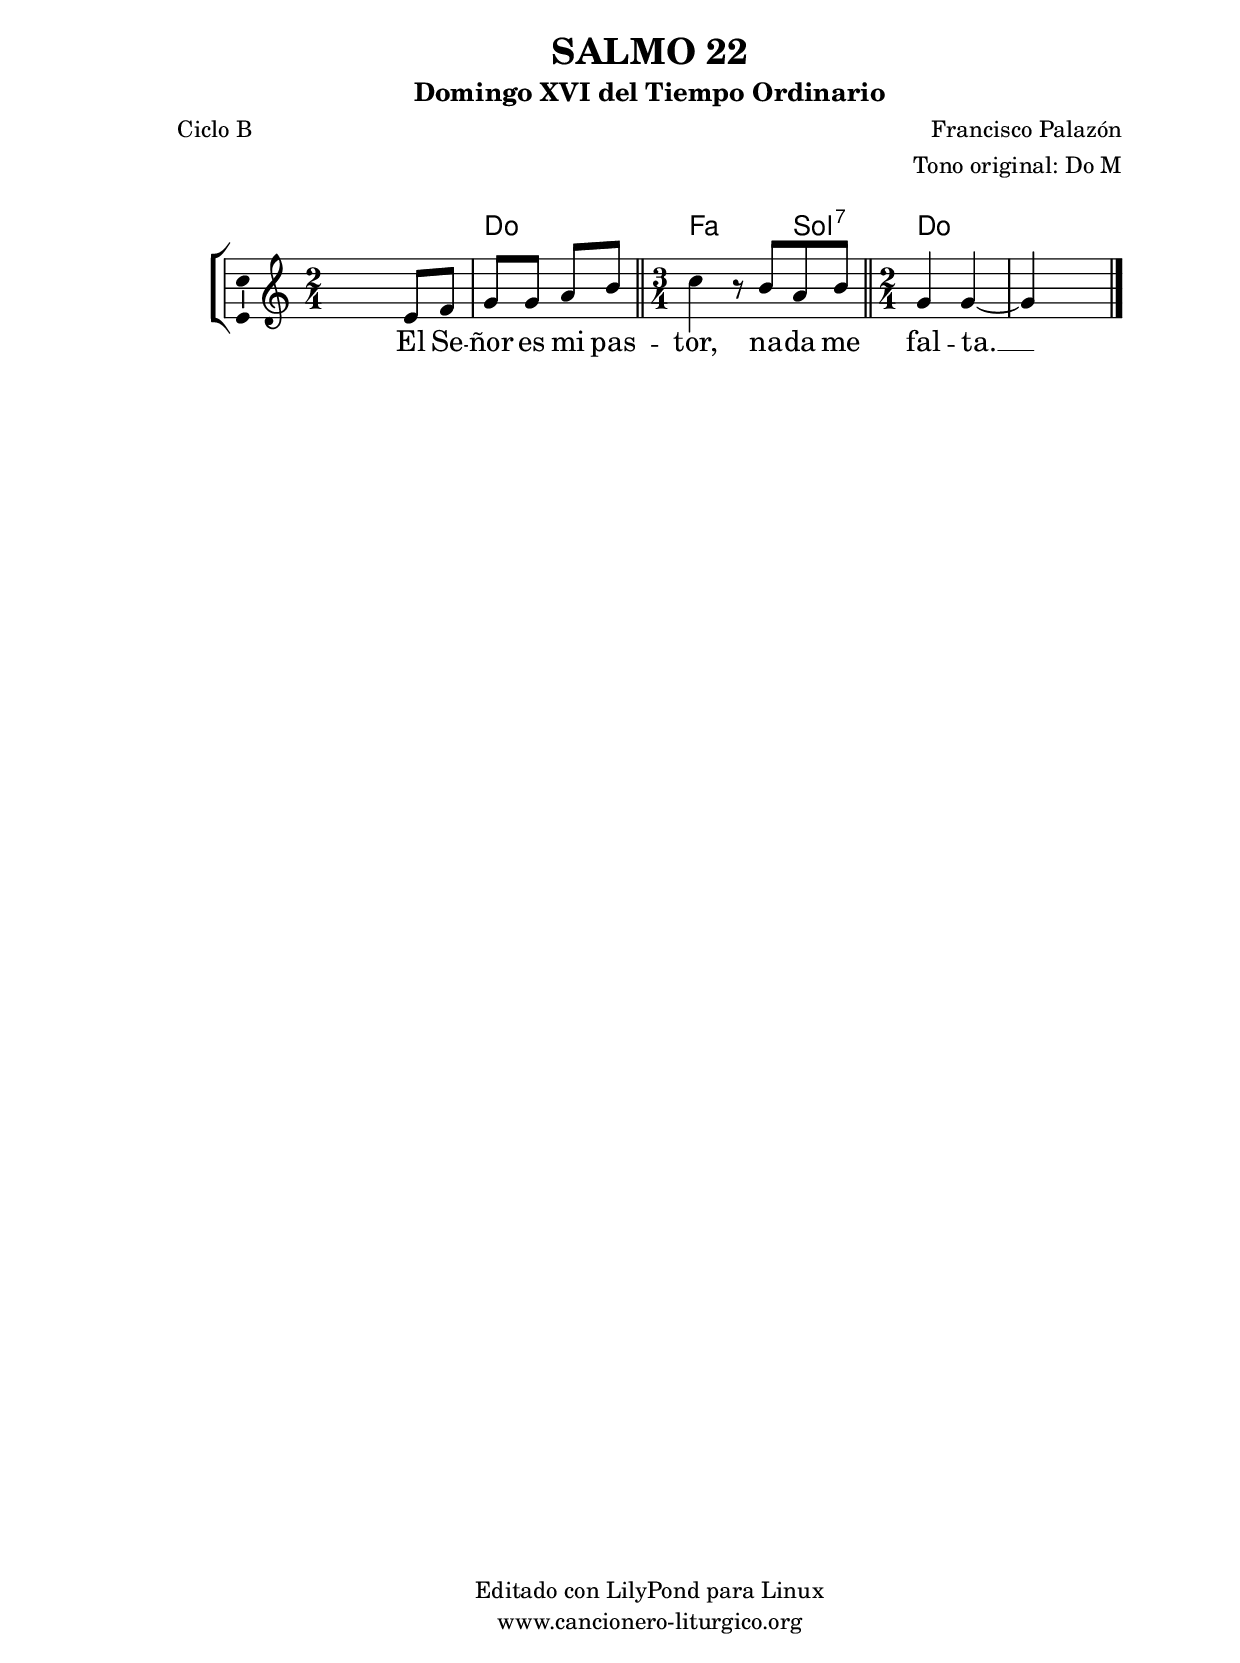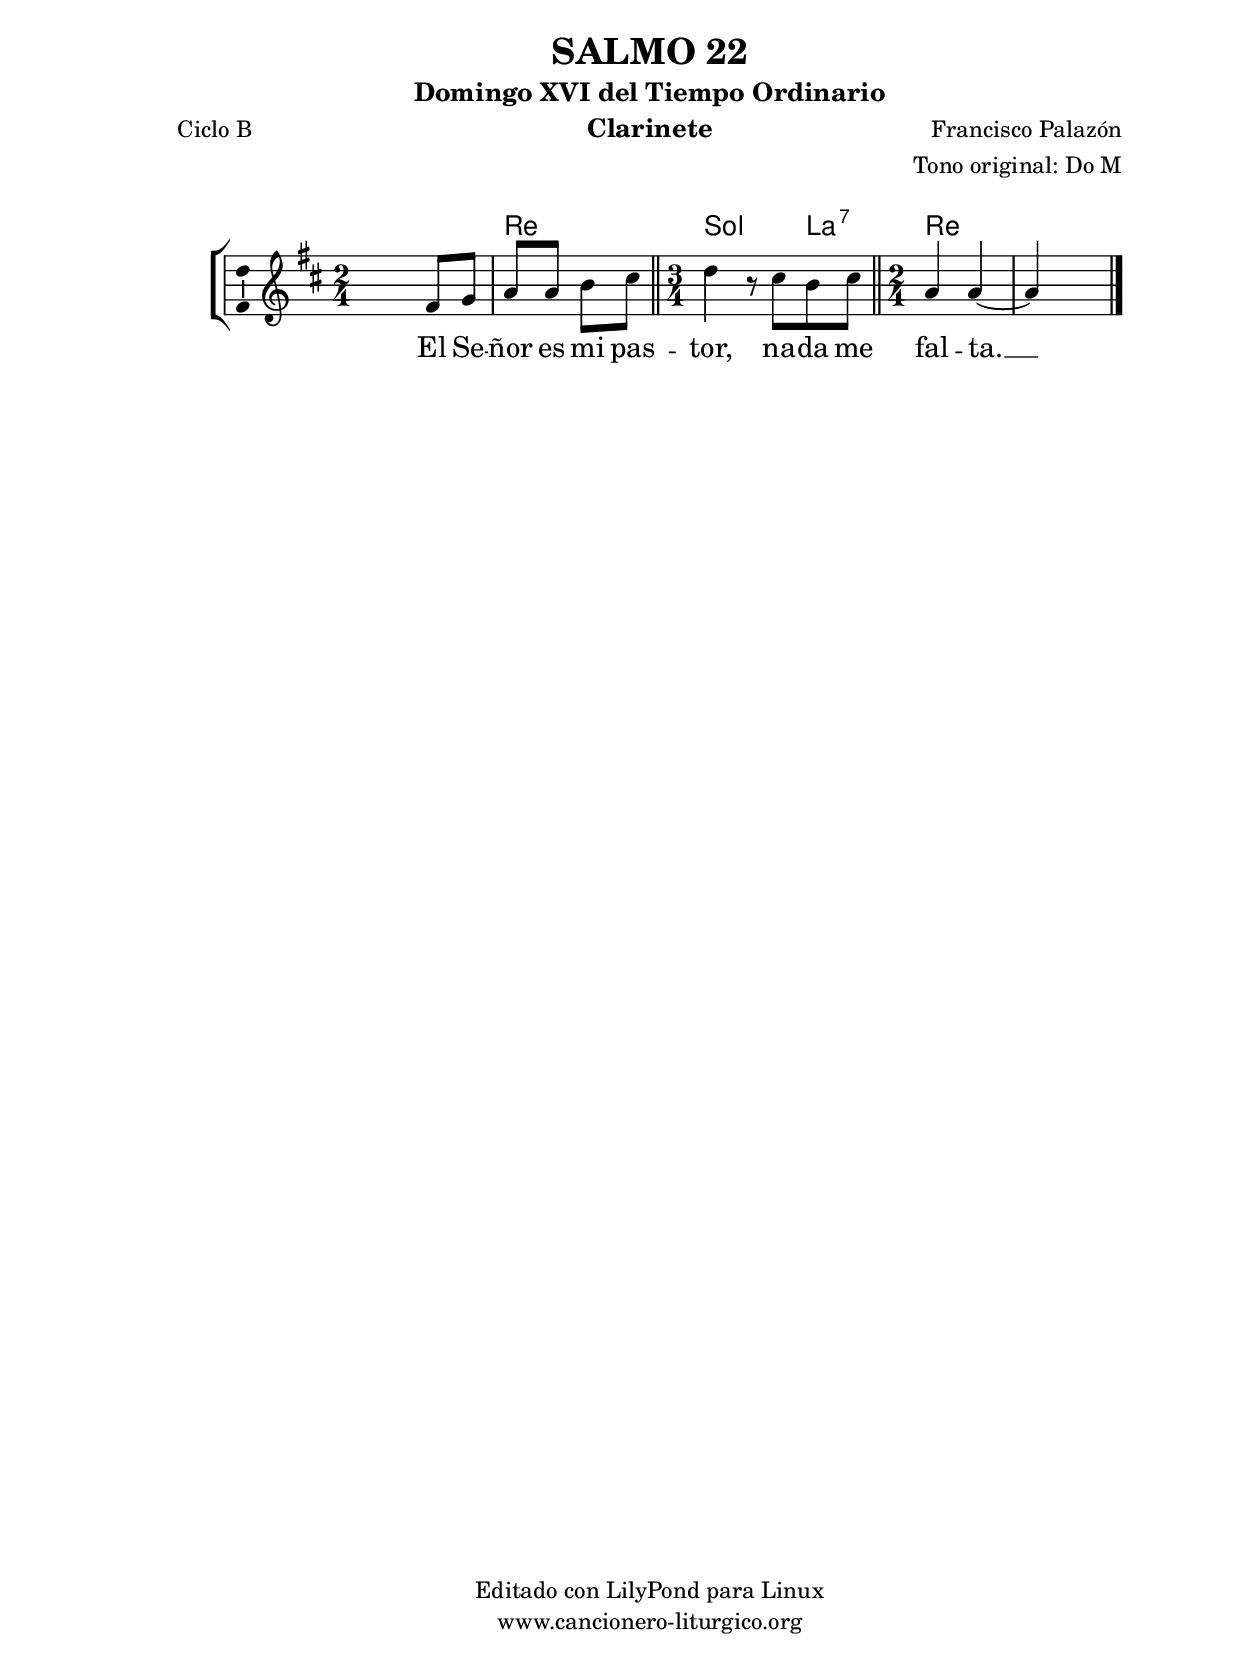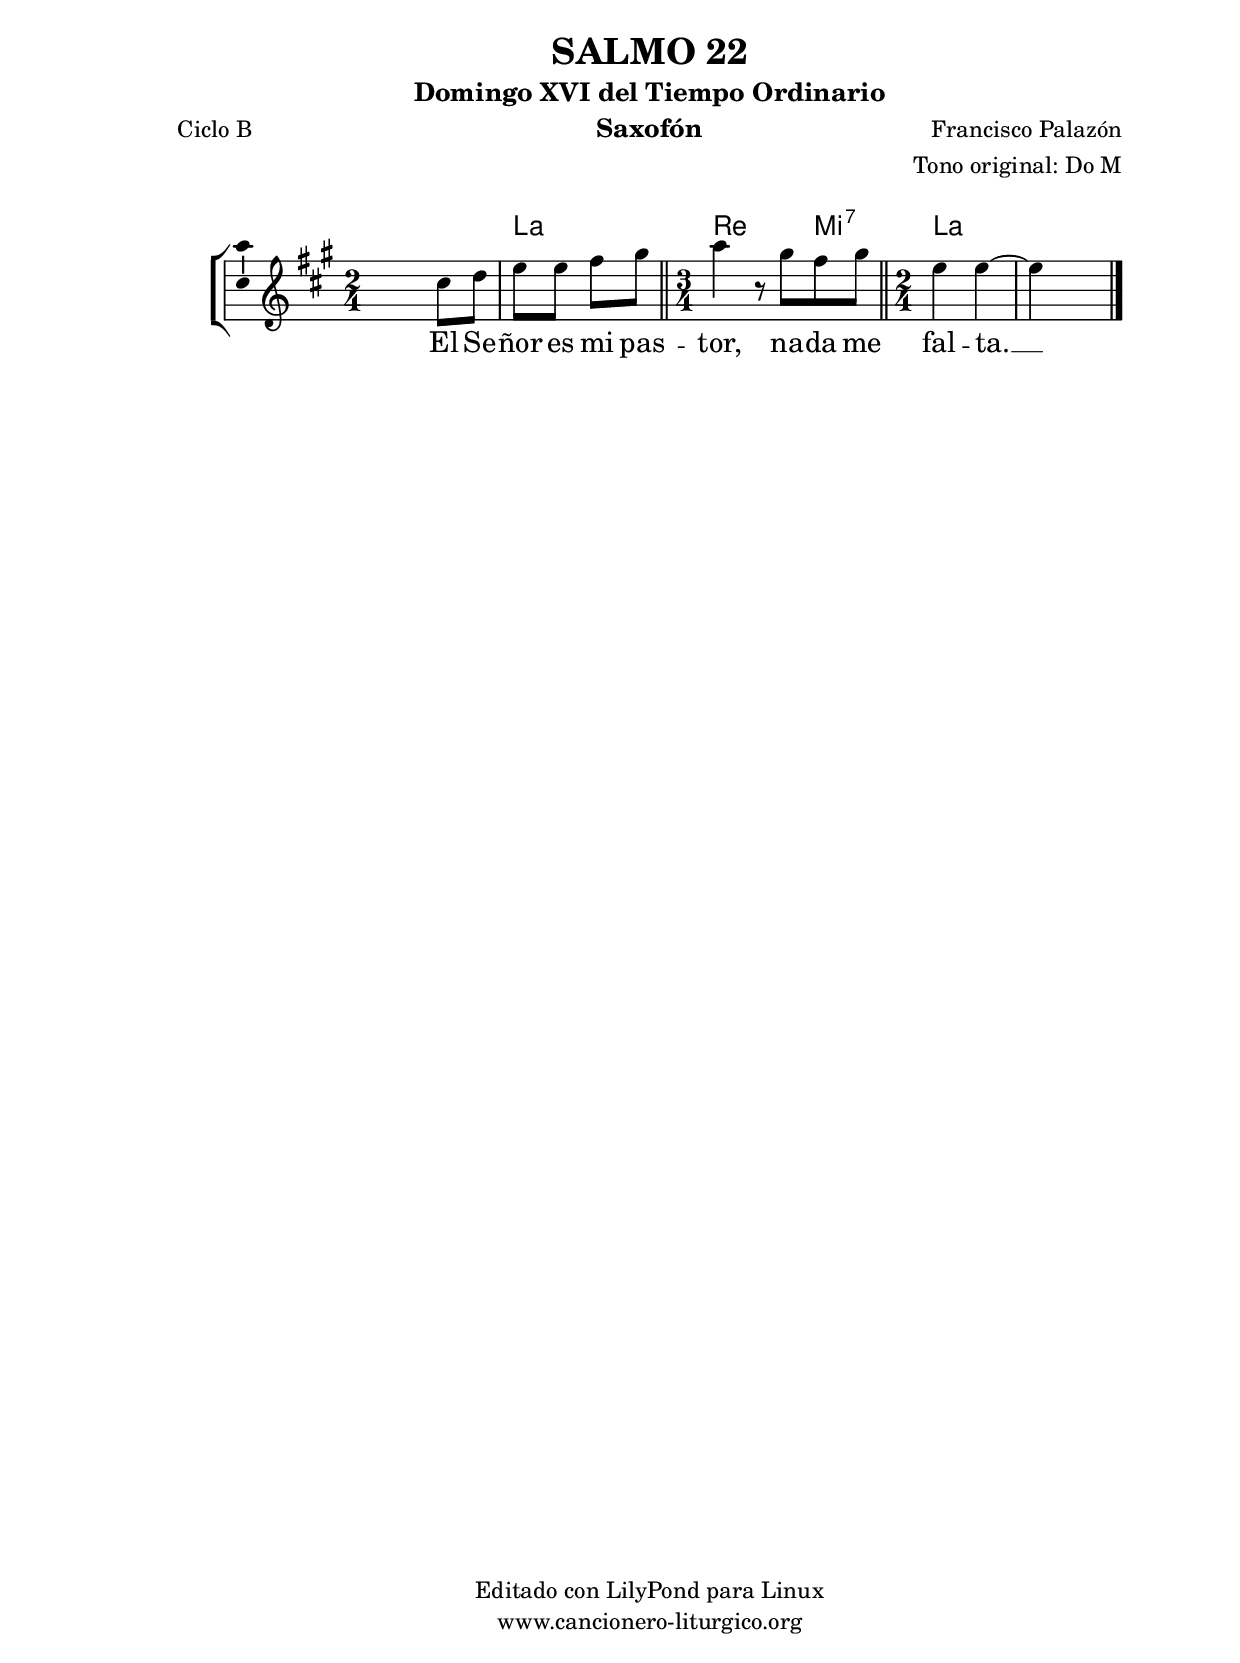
%
%para convertir .midi en .wav:
%timidity filename.midi -Ow -o finename.wav
%
%
%Para convertir de .wav a .mp3:
%lame -h -m j filename.wav
%
%
%para escuchar el midi:
%timidity nombrefichero.midi
%


%versión de lilypond para la que se ha escrito esta partitura:
\version "2.16.0"

	%Tamaño papel
	#(set-default-paper-size "a4")
	%Tamaño partitura
	#(set-global-staff-size 20)
	%No responde al pulsar sobre una nota
	#(ly:set-option 'point-and-click #f)

%parámetros del encabezamiento:
\header {
	title = "SALMO 22"
	subtitle = "Domingo XVI del Tiempo Ordinario"
	composer = "Francisco Palazón"
	poet = "Ciclo B"
	meter = ""
	arranger = "Tono original: Do M"
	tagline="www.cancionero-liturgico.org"
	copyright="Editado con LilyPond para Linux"
	tiempo = "Ordinario"
	usos = "Salmo"
	letra = "El Señor es mi pastor, nada me falta."
	}

%parámetros asociados al papel:
\paper  {
	oddHeaderMarkup = \markup {\fill-line { \on-the-fly #not-first-page \fromproperty #'header:title \on-the-fly #not-first-page \fromproperty #'header:composer }}
	evenHeaderMarkup = \markup {\fill-line { \fromproperty #'header:composer \fromproperty #'header:title }}
	#(set-paper-size "a4")
	print-page-number = ##f
	first-page-number = 1
	print-first-page-number = ##f
%	head-separation = 3.0 \cm
	top-margin = 2.0 \cm
	bottom-margin = 0.5\cm
%%%	bottom-margin = -1.0\cm
	left-margin = 3.0 \cm
	line-width = 16.0 \cm 
	indent = 8\mm
	interscoreline = 2.\mm
	between-system-space = 15\mm
%	para que las partituras no llenen la hoja:
	ragged-bottom = ##t
%	idem para la última hoja:
	ragged-last-bottom = ##f
%	para que las partituras llenen el ancho del papel:
	ragged-last = ##f
	after-title-space = 2.5 \cm
%page-count=1
%system-count=1

	%Flexible Vertical Spacing
%	markup-markup-spacing =
%	#'((basic-distance . 15) (minimum-distance . 15) (padding . 3))
	markup-system-spacing =
	#'((basic-distance . 15) (minimum-distance . 15) (padding . 3))
	system-system-spacing =
	#'((basic-distance . 15) (minimum-distance . 15) (padding . 3))
	score-system-spacing =
	#'((basic-distance . 15) (minimum-distance . 15) (padding . 5))
%	top-system-spacing = % header
%	#'((basic-distance . 8) (minimum-distance . 0) (padding . 3))
%	top-markup-spacing =
%	#'((basic-distance . 20) (minimum-distance . 20) (padding . 3))
	last-bottom-spacing = % footer
	#'((basic-distance . 5) (minimum-distance . 5) (padding . 3))
%	score-markup-spacing =
%	#'((basic-distance . 16) (minimum-distance . 13) (padding . 3))

	}


%parámetros que afectan a toda la partitura:
global =  {
	%clave de sol (G):
	\clef G
	%armadura:
%%%	\transpose ees c
	\key c \major
	\tempo 4=100
	\set Score.tempoHideNote = ##t
	}


acordes = {
	\italianChords
	\chordmode {
%%%	\transpose ees c
{

s2
c2 f g4:7
c2 s2

	}
	}
}


melodia = 
%%%	\transpose ees c
{
	\relative c'{

\time 2/4
s4 e8 f
g8 g a b

\bar "||"
\time 3/4
c4 r8 b8 a b

\bar "||"
\time 2/4
g4 g~
g4 s4

	\bar "|."
	}
	}


texto = \lyricmode {
El Se -- ñor es mi pas -- tor,
na -- da me fal -- ta. __
	}


acordesStaff = \context ChordNames = acordesStaff <<
	\set chordChanges = ##t
	\acordes
	>>


vozStaff = \context Voice = vozStaff
\with {\consists "Ambitus_engraver"}
<<
%	\set Staff.instrumentName = ""
%	\set Staff.shortInstrumentName = ""
%	\set Staff.midiInstrument = #"clarinet"
%	\set Staff.midiInstrument = #"cello"
%	\set Staff.midiInstrument = #"flute"
	\set Staff.midiInstrument = #"electric guitar (jazz)"
%	\set Staff.midiInstrument = #"english horn"
%	\set Staff.midiInstrument = #"violin"
%	\set Staff.midiInstrument = #"glockenspiel"
	\set Staff.midiMinimumVolume = #0.7
	\set Staff.midiMaximumVolume = #0.9
	\global
	\melodia
	>>


textoStaff = \context Lyrics = textoStaff <<
	\lyricsto vozStaff \texto
	>>

\book {
	\score {
		\context ChoirStaff {
			\override StaffGroup.SystemStartBracket #'collapse-height = #1
			\override Score.SystemStartBar #'collapse-height = #1
			<<
			\acordesStaff
			\vozStaff
			\textoStaff
			>>
			}
		\layout {
	    		\context {
				\Lyrics
				\override LyricText #'font-size = #2
				}
	   		 \context {
				\Score
				%fontSize = #3
				\override StaffSymbol #'staff-space = #(magstep +3)
				%\override Beam #'thickness = #0.55
				%\override SpacingSpanner #'spacing-increment = #1.0
				%\override Slur #'height-limit = #1.5
				}
			}
		}
	\score {
		\unfoldRepeats
		\context ChoirStaff {
			<<
			\acordesStaff
			\vozStaff
			>>
			}
		\midi {
	  		\context {
	  			\Score
				tempoWholesPerMinute = #(ly:make-moment 70 4)
				}
			}
		}
	}

%Partitura para clarinete
#(define output-suffix "C")
\book {
	\header{
		instrument = "Clarinete"
		}
	\score {
		\context ChoirStaff {
			\override StaffGroup.SystemStartBracket #'collapse-height = #1
			\override Score.SystemStartBar #'collapse-height = #1
\transpose c d
			<<
			\acordesStaff
			\vozStaff
			\textoStaff
			>>
			}
		\layout {
	    		\context {
				\Lyrics
				\override LyricText #'font-size = #2
				}
	   		 \context {
				\Score
				%fontSize = #3
				\override StaffSymbol #'staff-space = #(magstep +3)
				%\override Beam #'thickness = #0.55
				%\override SpacingSpanner #'spacing-increment = #1.0
				%\override Slur #'height-limit = #1.5
				}
			}
		}
	}

%Partitura para saxofón
#(define output-suffix "S")
\book {
	\header{
		instrument = "Saxofón"
		}
	\score {
		\context ChoirStaff {
			\override StaffGroup.SystemStartBracket #'collapse-height = #1
			\override Score.SystemStartBar #'collapse-height = #1
\transpose c a
			<<
			\acordesStaff
			\vozStaff
			\textoStaff
			>>
			}
		\layout {
	    		\context {
				\Lyrics
				\override LyricText #'font-size = #2
				}
	   		 \context {
				\Score
				%fontSize = #3
				\override StaffSymbol #'staff-space = #(magstep +3)
				%\override Beam #'thickness = #0.55
				%\override SpacingSpanner #'spacing-increment = #1.0
				%\override Slur #'height-limit = #1.5
				}
			}
		}
	}

